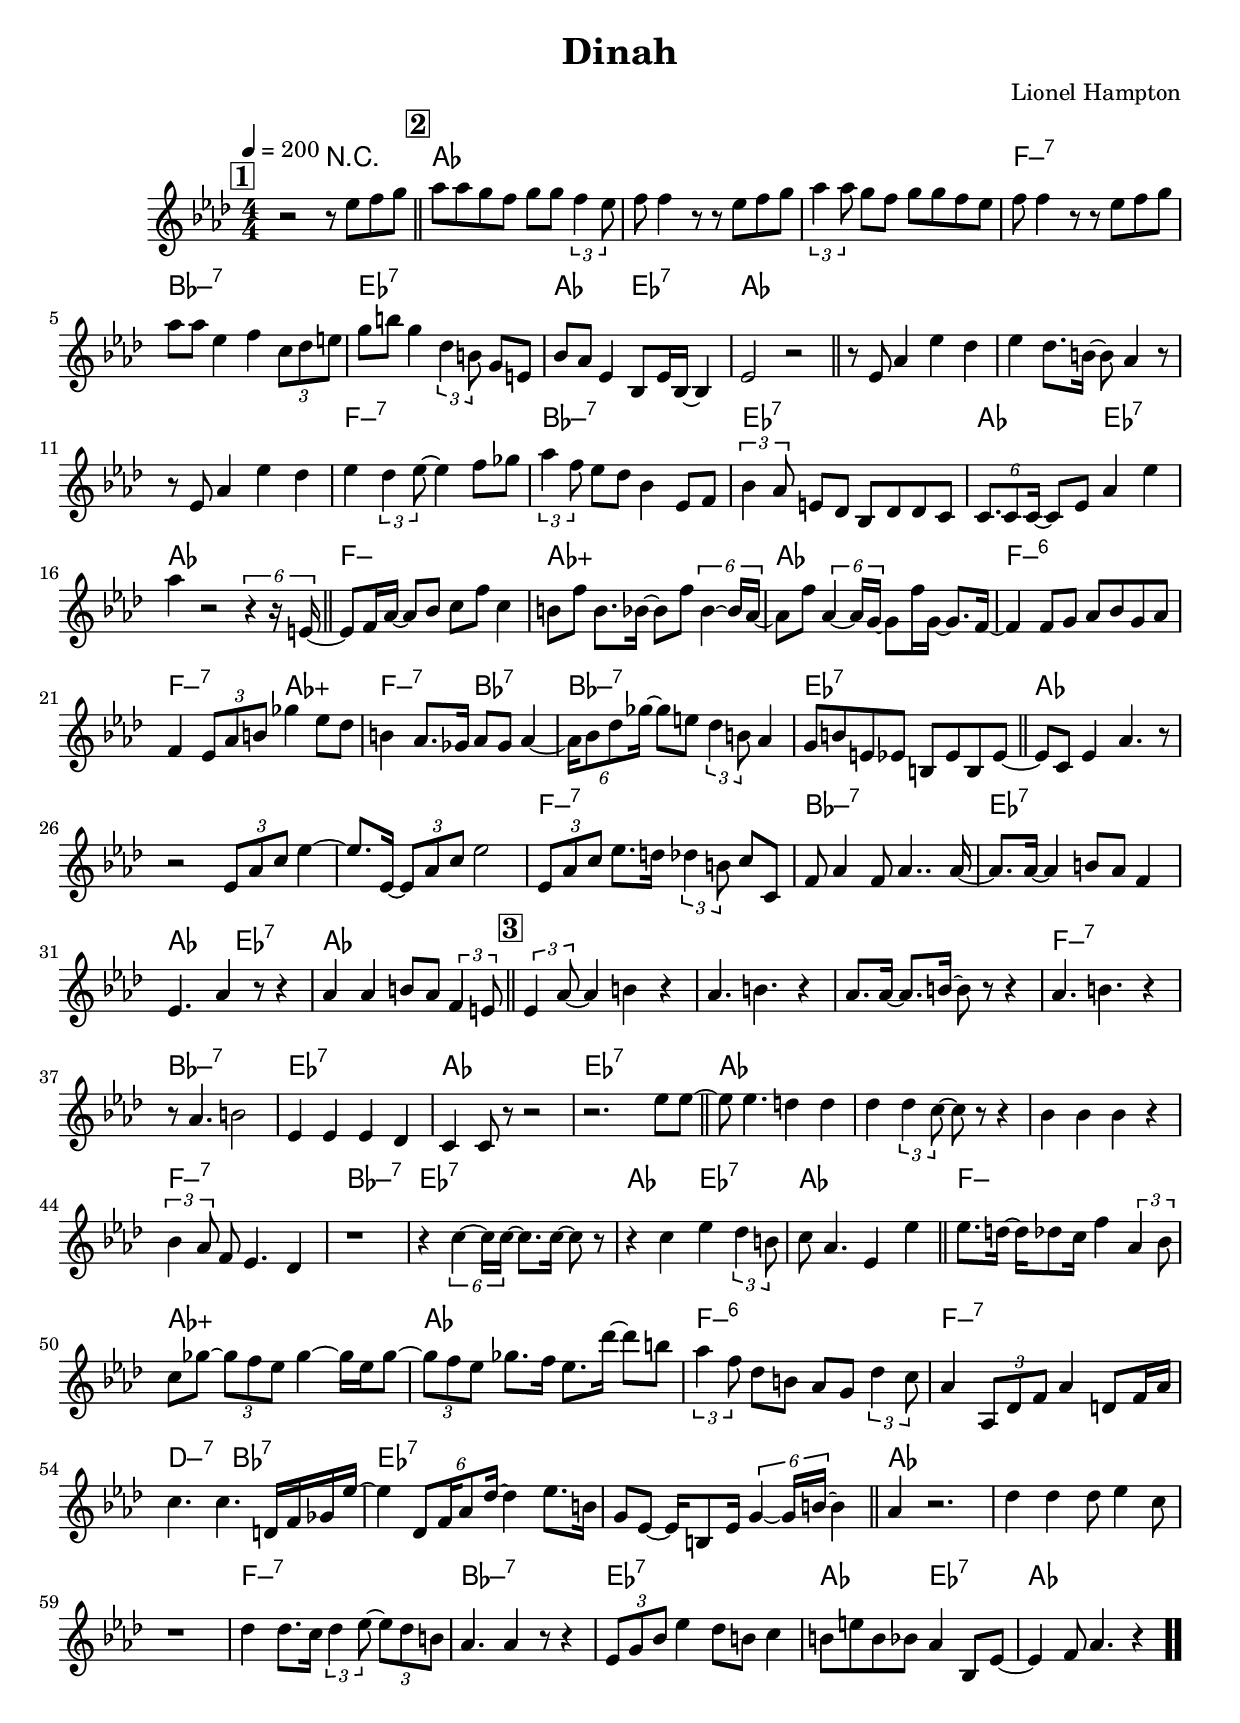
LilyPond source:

\version "2.13.2"

#(ly:set-option 'point-and-click #f)

\header {
  title = "Dinah"
  composer = "Lionel Hampton"
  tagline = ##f
}
global =
{
    \override Staff.TimeSignature #'style = #'()
    \time 4/4
    \clef "treble"
    \key aes \major
    \override Rest #'direction = #'0
    \override MultiMeasureRest #'staff-position = #0
}
\score
{
<<
    \transpose c' c'

    \new ChordNames { \chords {
      \set majorSevenSymbol = \markup { "maj7" }
      \set minorChordModifier = \markup { \char ##x2013 }
      | s2 r2 
      | aes1 | s1 | s1 | f1:min7 | bes1:min7 | es1:7 | aes2 es2:7 | aes1 
      | s1 | s1 | s1 | f1:min7 | bes1:min7 | es1:7 | aes2 es2:7 | aes1 
      | f1:min | aes1:5+ | aes1 | f1:min6 | f2:min7 aes2:5+ | f2:min7 bes2:7 | bes1:min7 | es1:7 
      | aes1 | s1 | s1 | f1:min7 | bes1:min7 | es1:7 | aes2 es2:7 | aes1 
      | s1 | s1 | s1 | f1:min7 | bes1:min7 | es1:7 | aes1 | es2:7 s2 
      | aes1 | s1 | s1 | f1:min7 | bes1:min7 | es1:7 | aes2 es2:7 | aes1 
      | f1:min | aes1:5+ | aes1 | f1:min6 | f1:min7 | d2:min7 bes2:7 | es1:7 | s1 
      | aes1 | s1 | s1 | f1:min7 | bes1:min7 | es1:7 | aes2 es2:7 | aes1|
      }
      }

    \new Staff
    <<
    \transpose c' c'

    {
      \global
  		%\override Score.MetronomeMark #'transparent = ##t
  		%\override Score.MetronomeMark #'stencil = ##f
  		
  		\override HorizontalBracket #'direction = #UP
  		\override HorizontalBracket #'bracket-flare = #'(0 . 0)
  		
  		\override TextSpanner #'dash-fraction = #1.0
  		\override TextSpanner #'bound-details #'left #'text = \markup{ \concat{\draw-line #'(0 . -1.0) \draw-line #'(1.0 . 0) }}
  		\override TextSpanner #'bound-details #'right #'text = \markup{ \concat{ \draw-line #'(1.0 . 0) \draw-line #'(0 . -1.0) }}
          \set Score.markFormatter = #format-mark-box-numbers


      \tempo 4 = 200
      \set Score.currentBarNumber = #0
     
      \bar "||" \mark \default r2 r8 es''8 f''8 g''8 
      \bar "||" \mark \default aes''8 aes''8 g''8 f''8 g''8 g''8 \tuplet 3/2 {f''4 es''8} 
      | f''8 f''4 r8 r8 es''8 f''8 g''8 
      | \tuplet 3/2 {aes''4 aes''8} g''8 f''8 g''8 g''8 f''8 es''8 
      | f''8 f''4 r8 r8 es''8 f''8 g''8 
      | aes''8 aes''8 es''4 f''4 \tuplet 3/2 {c''8 des''8 e''8} 
      | g''8 b''8 g''4 \tuplet 3/2 {des''4 b'8} g'8 e'8 
      | bes'8 aes'8 es'4 bes8 es'16 bes16~ bes4 
      | es'2 r2 
      \bar "||" r8 es'8 aes'4 es''4 des''4 
      | es''4 des''8. b'16~ b'8 aes'4 r8 
      | r8 es'8 aes'4 es''4 des''4 
      | es''4 \tuplet 3/2 {des''4 es''8~} es''4 f''8 ges''8 
      | \tuplet 3/2 {aes''4 f''8} es''8 des''8 bes'4 es'8 f'8 
      | \tuplet 3/2 {bes'4 aes'8} e'8 des'8 bes8 des'8 des'8 c'8 
      | \tuplet 6/4 {c'8. c'8 c'16~} c'8 es'8 aes'4 es''4 
      | aes''4 r2 \tuplet 6/4 {r4 r16 e'16~} 
      \bar "||" e'8 f'16 aes'16~ aes'8 bes'8 c''8 f''8 c''4 
      | b'8 f''8 b'8. bes'16~ bes'8 f''8 \tuplet 6/4 {bes'4~ bes'16 aes'16~} 
      | aes'8 f''8 \tuplet 6/4 {aes'4~ aes'16 g'16~} g'8 f''16 g'16~ g'8. f'16~ 
      | f'4 f'8 g'8 aes'8 bes'8 g'8 aes'8 
      | f'4 \tuplet 3/2 {es'8 aes'8 b'8} ges''4 es''8 des''8 
      | b'4 aes'8. ges'16 aes'8 ges'8 aes'4~ 
      | \tuplet 6/4 {aes'16 bes'8 des''8 ges''16~} ges''8 e''8 \tuplet 3/2 {des''4 b'8} aes'4 
      | g'8 b'8 e'8 es'8 b8 es'8 b8 es'8~ 
      \bar "||" es'8 c'8 es'4 aes'4. r8 
      | r2 \tuplet 3/2 {es'8 aes'8 c''8} es''4~ 
      | es''8. es'16~ \tuplet 3/2 {es'8 aes'8 c''8} es''2 
      | \tuplet 3/2 {es'8 aes'8 c''8} es''8. d''16 \tuplet 3/2 {des''4 b'8} c''8 c'8 
      | f'8 aes'4 f'8 aes'4.. aes'16~ 
      | aes'8. aes'16~ aes'4 b'8 aes'8 f'4 
      | es'4. aes'4 r8 r4 
      | aes'4 aes'4 b'8 aes'8 \tuplet 3/2 {f'4 e'8} 
      \bar "||" \mark \default \tuplet 3/2 {es'4 aes'8~} aes'4 b'4 r4 
      | aes'4. b'4. r4 
      | aes'8. aes'16~ aes'8. b'16~ b'8 r8 r4 
      | aes'4. b'4. r4 
      | r8 aes'4. b'2 
      | es'4 es'4 es'4 des'4 
      | c'4 c'8 r8 r2 
      | r2. es''8 es''8~ 
      \bar "||" es''8 es''4. d''4 d''4 
      | des''4 \tuplet 3/2 {des''4 c''8~} c''8 r8 r4 
      | bes'4 bes'4 bes'4 r4 
      | \tuplet 3/2 {bes'4 aes'8} f'8 es'4. des'4 
      | r1 
      | r4 \tuplet 6/4 {c''4~ c''16 c''16~} c''8. c''16~ c''8 r8 
      | r4 c''4 es''4 \tuplet 3/2 {des''4 b'8} 
      | c''8 aes'4. es'4 es''4 
      \bar "||" es''8. d''16~ d''16 des''8 c''16 f''4 \tuplet 3/2 {aes'4 bes'8} 
      | c''8 ges''8~ \tuplet 3/2 {ges''8 f''8 es''8} ges''4~ ges''16 es''16 ges''8~ 
      | \tuplet 3/2 {ges''8 f''8 es''8} ges''8. f''16 es''8. des'''16~ des'''8 b''8 
      | \tuplet 3/2 {aes''4 f''8} des''8 b'8 aes'8 g'8 \tuplet 3/2 {des''4 c''8} 
      | aes'4 \tuplet 3/2 {aes8 des'8 f'8} aes'4 d'8 f'16 aes'16 
      | c''4. c''4. d'16 f'16 ges'16 es''16~ 
      | es''4 \tuplet 6/4 {des'8 f'16 aes'8 des''16~} des''4 es''8. b'16 
      | g'8 es'8~ es'16 b8 es'16 \tuplet 6/4 {g'4~ g'16 b'16~} b'4 
      \bar "||" aes'4 r2. 
      | des''4 des''4 des''8 es''4 c''8 
      | r1 
      | des''4 des''8. c''16 \tuplet 3/2 {des''4 es''8~} \tuplet 3/2 {es''8 des''8 b'8} 
      | aes'4. aes'4 r8 r4 
      | \tuplet 3/2 {es'8 g'8 bes'8} es''4 des''8 b'8 c''4 
      | b'8 e''8 b'8 bes'8 aes'4 bes8 es'8~ 
      | es'4 f'8 aes'4. r4\bar  ".."
    }
    >>
>>    
}
